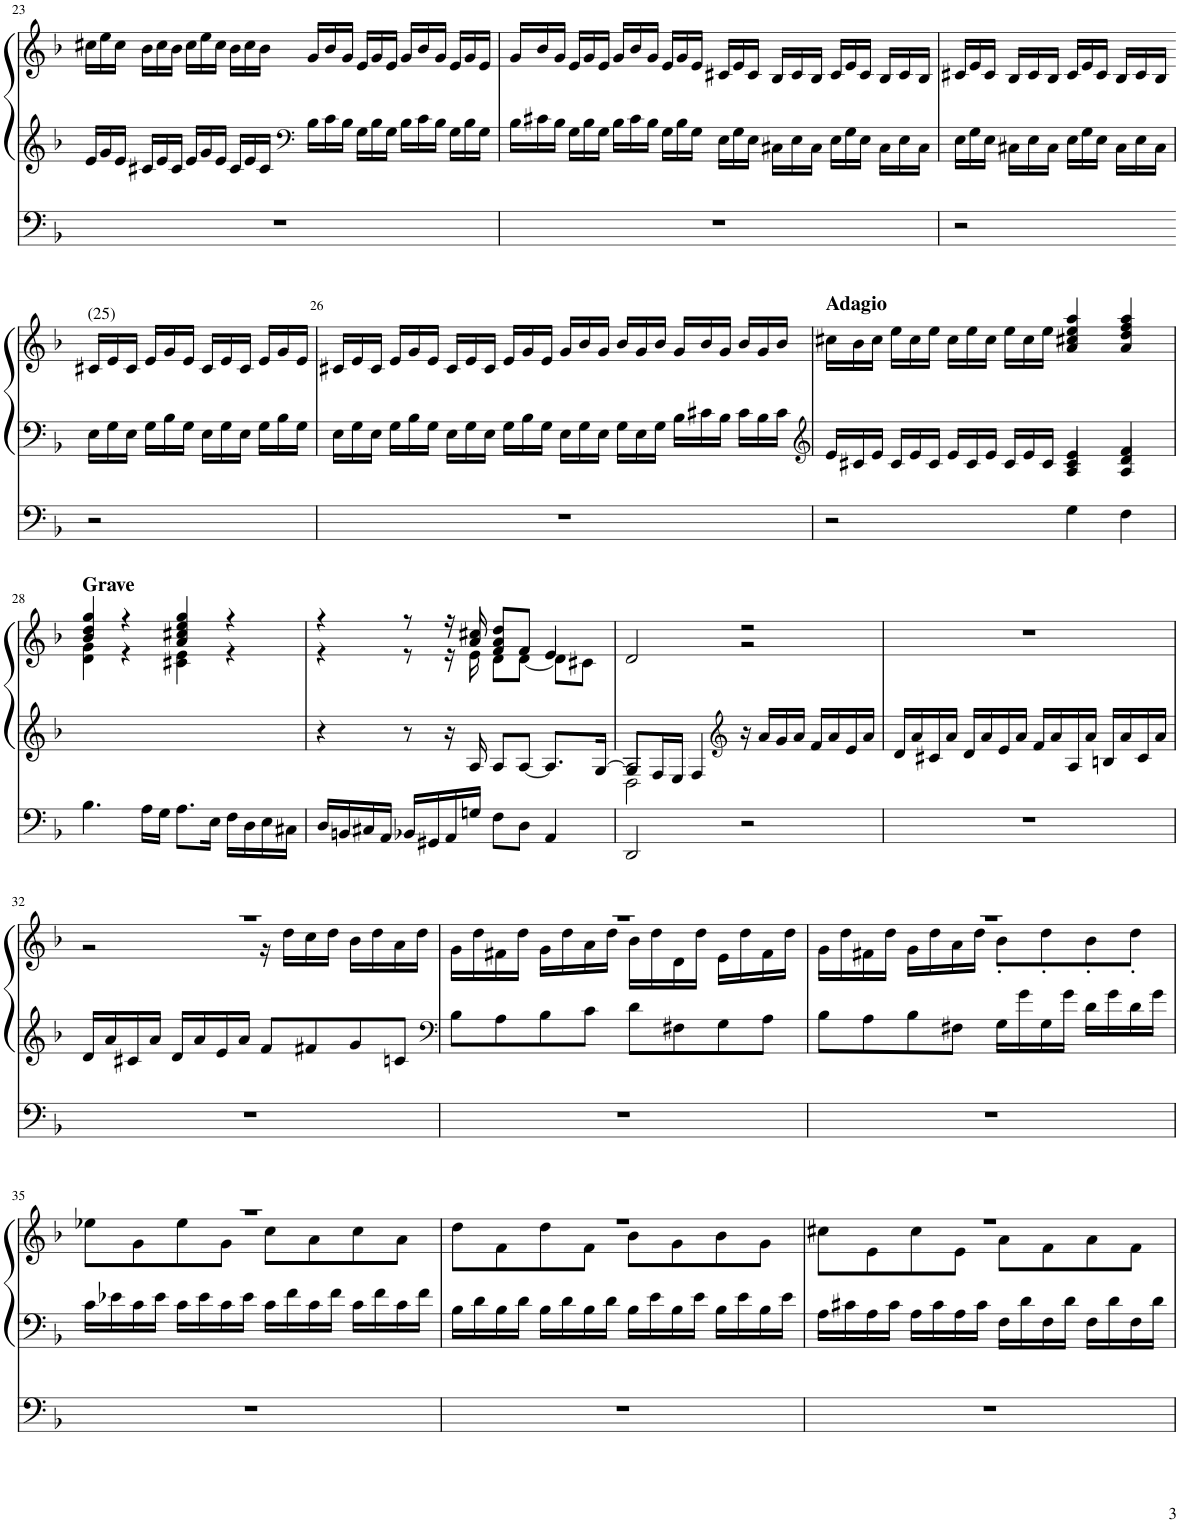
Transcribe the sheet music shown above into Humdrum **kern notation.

**kern	**kern	**kern
*part2	*part1	*part1
*staff3	*staff2	*staff1
*I"Organ	*I"Organ	*
!!LO:PB:g=z
*clefF4	*clefG2	*clefG2
*k[b-]	*k[b-]	*k[b-]
*M4/4	*M4/4	*M4/4
=23	=23	=23
1r	24e/LL	24cc#X\LL
.	24g/	24ee\
.	24e/JJ	24cc#\JJ
.	24c#X/LL	24b-\LL
.	24e/	24cc#\
.	24c#/JJ	24b-\JJ
.	24e/LL	24cc#\LL
.	24g/	24ee\
.	24e/JJ	24cc#\JJ
.	24c#/LL	24b-\LL
.	24e/	24cc#\
.	24c#/JJ	24b-\JJ
*	*clefF4	*
.	24B-\LL	24g/LL
.	24c#\	24b-/
.	24B-\JJ	24g/JJ
.	24G\LL	24e/LL
.	24B-\	24g/
.	24G\JJ	24e/JJ
.	24B-\LL	24g/LL
.	24c#\	24b-/
.	24B-\JJ	24g/JJ
.	24G\LL	24e/LL
.	24B-\	24g/
.	24G\JJ	24e/JJ
=24	=24	=24
1r	24B-\LL	24g/LL
.	24c#X\	24b-/
.	24B-\JJ	24g/JJ
.	24G\LL	24e/LL
.	24B-\	24g/
.	24G\JJ	24e/JJ
.	24B-\LL	24g/LL
.	24c#\	24b-/
.	24B-\JJ	24g/JJ
.	24G\LL	24e/LL
.	24B-\	24g/
.	24G\JJ	24e/JJ
.	24E\LL	24c#X/LL
.	24G\	24e/
.	24E\JJ	24c#/JJ
.	24C#X\LL	24B-/LL
.	24E\	24c#/
.	24C#\JJ	24B-/JJ
.	24E\LL	24c#/LL
.	24G\	24e/
.	24E\JJ	24c#/JJ
.	24C#\LL	24B-/LL
.	24E\	24c#/
.	24C#\JJ	24B-/JJ
=25	=25	=25
2r	24E\LL	24c#X/LL
.	24G\	24e/
.	24E\JJ	24c#/JJ
.	24C#X\LL	24B-/LL
.	24E\	24c#/
.	24C#\JJ	24B-/JJ
.	24E\LL	24c#/LL
.	24G\	24e/
.	24E\JJ	24c#/JJ
.	24C#\LL	24B-/LL
.	24E\	24c#/
.	24C#\JJ	24B-/JJ
!!LO:LB:g=z
=25X2-	=25X2-	=25X2-
!	!	!LO:TX:a:t=(25)
2r	24E\LL	24c#X/LL
.	24G\	24e/
.	24E\JJ	24c#/JJ
.	24G\LL	24e/LL
.	24B-\	24g/
.	24G\JJ	24e/JJ
.	24E\LL	24c#/LL
.	24G\	24e/
.	24E\JJ	24c#/JJ
.	24G\LL	24e/LL
.	24B-\	24g/
.	24G\JJ	24e/JJ
=26	=26	=26
1r	24E\LL	24c#X/LL
.	24G\	24e/
.	24E\JJ	24c#/JJ
.	24G\LL	24e/LL
.	24B-\	24g/
.	24G\JJ	24e/JJ
.	24E\LL	24c#/LL
.	24G\	24e/
.	24E\JJ	24c#/JJ
.	24G\LL	24e/LL
.	24B-\	24g/
.	24G\JJ	24e/JJ
.	24E\LL	24g/LL
.	24G\	24b-/
.	24E\JJ	24g/JJ
.	24G\LL	24b-/LL
.	24E\	24g/
.	24G\JJ	24b-/JJ
.	24B-\LL	24g/LL
.	24c#X\	24b-/
.	24B-\JJ	24g/JJ
.	24c#\LL	24b-/LL
.	24B-\	24g/
.	24c#\JJ	24b-/JJ
=27	=27	=27
*	*clefG2	*
*	*^	*
!	!	!	!LO:TX:a:B:t=Adagio
2r	2ryy	24e/LL	24cc#X\LL
.	.	24c#X/	24b-\
.	.	24e/JJ	24cc#\JJ
.	.	24c#/LL	24ee\LL
.	.	24e/	24cc#\
.	.	24c#/JJ	24ee\JJ
.	.	24e/LL	24cc#\LL
.	.	24c#/	24ee\
.	.	24e/JJ	24cc#\JJ
.	.	24c#/LL	24ee\LL
.	.	24e/	24cc#\
.	.	24c#/JJ	24ee\JJ
4G\	4c#/ 4e/	4A/	4a/ 4cc#X/ 4ee/ 4aa/
4F\	4d/ 4f/	4A/	4a/ 4dd/ 4ff/ 4aa/
!!LO:LB:g=z
=28	=28	=28	=28
*	*	*	*^
!	!	!	!LO:TX:a:B:t=Grave	!
*	*v	*v	*	*
4.B-\	1ryy	4b-/ 4dd/ 4gg/	4d\ 4g\
.	.	4r	4r
16A\LL	.	.	.
16G\JJ	.	.	.
8.A\L	.	4a/ 4cc#X/ 4ee/ 4gg/	4c#X\ 4e\
16E\Jk	.	.	.
16F\LL	.	4r	4r
16D\	.	.	.
16E\	.	.	.
16C#X\JJ	.	.	.
=29	=29	=29	=29
16D/LL	4r	4r	4r
16BBn/	.	.	.
16C#X/	.	.	.
16AA/JJ	.	.	.
16BB-X/LL	8r	8r	8r
16GG#X/	.	.	.
16AA/	16r	16r	16r
16Gn/JJ	16A/	16a/ 16cc#X/	16e\
8F\L	8A/L	8f/ 8a/ 8dd/L	8d\L
8D\J	[8A/J	8f/J	[8d\J
4AA/	8.A/L]	4e/	8d\L]
.	.	.	8c#X\J
.	[16G/Jk	.	.
=30	=30	=30	=30
*	*^	*	*
*	*	*^	*	*
2DD/	8G/L]	2D\	2A/	2d/	2ryy
.	16F/L	.	.	.	.
.	16E/JJ	.	.	.	.
.	4F/	.	.	.	.
*	*clefG2	*	*	*	*
2r	16r	2ryy	2ryy	2r	2r
.	16a/LL	.	.	.	.
.	16g/	.	.	.	.
.	16a/JJ	.	.	.	.
.	16f/LL	.	.	.	.
.	16a/	.	.	.	.
.	16e/	.	.	.	.
.	16a/JJ	.	.	.	.
*	*v	*v	*v	*	*
*	*	*v	*v
=31	=31	=31
1r	16d/LL	1r
.	16a/	.
.	16c#X/	.
.	16a/JJ	.
.	16d/LL	.
.	16a/	.
.	16e/	.
.	16a/JJ	.
.	16f/LL	.
.	16a/	.
.	16A/	.
.	16a/JJ	.
.	16Bn/LL	.
.	16a/	.
.	16c#/	.
.	16a/JJ	.
!!LO:LB:g=z
=32	=32	=32
*	*	*^
1r	16d/LL	1r	2r
.	16a/	.	.
.	16c#X/	.	.
.	16a/JJ	.	.
.	16d/LL	.	.
.	16a/	.	.
.	16e/	.	.
.	16a/JJ	.	.
.	8f/L	.	16r
.	.	.	16dd\LL
.	8f#X/	.	16cc\
.	.	.	16dd\JJ
.	8g/	.	16b-\LL
.	.	.	16dd\
.	8cn/J	.	16a\
.	.	.	16dd\JJ
=33	=33	=33	=33
*	*clefF4	*	*
1r	8B-\L	1r	16g\LL
.	.	.	16dd\
.	8A\	.	16f#X\
.	.	.	16dd\JJ
.	8B-\	.	16g\LL
.	.	.	16dd\
.	8c\J	.	16a\
.	.	.	16dd\JJ
.	8d\L	.	16b-\LL
.	.	.	16dd\
.	8F#X\	.	16d\
.	.	.	16dd\JJ
.	8G\	.	16e\LL
.	.	.	16dd\
.	8A\J	.	16f#\
.	.	.	16dd\JJ
=34	=34	=34	=34
1r	8B-\L	1r	16g\LL
.	.	.	16dd\
.	8A\	.	16f#X\
.	.	.	16dd\JJ
.	8B-\	.	16g\LL
.	.	.	16dd\
.	8F#X\J	.	16a\
.	.	.	16dd\JJ
.	16G\LL	.	8b-'\L
.	16g\	.	.
.	16G\	.	8dd'\
.	16g\JJ	.	.
.	16d\LL	.	8b-'\
.	16g\	.	.
.	16d\	.	8dd'\J
.	16g\JJ	.	.
!!LO:LB:g=z	!!
=35	=35	=35	=35
1r	16c\LL	1r	8ee-X\L
.	16e-X\	.	.
.	16c\	.	8g\
.	16e-\JJ	.	.
.	16c\LL	.	8ee-\
.	16e-\	.	.
.	16c\	.	8g\J
.	16e-\JJ	.	.
.	16c\LL	.	8cc\L
.	16f\	.	.
.	16c\	.	8a\
.	16f\JJ	.	.
.	16c\LL	.	8cc\
.	16f\	.	.
.	16c\	.	8a\J
.	16f\JJ	.	.
=36	=36	=36	=36
1r	16B-\LL	1r	8dd\L
.	16d\	.	.
.	16B-\	.	8f\
.	16d\JJ	.	.
.	16B-\LL	.	8dd\
.	16d\	.	.
.	16B-\	.	8f\J
.	16d\JJ	.	.
.	16B-\LL	.	8b-\L
.	16e\	.	.
.	16B-\	.	8g\
.	16e\JJ	.	.
.	16B-\LL	.	8b-\
.	16e\	.	.
.	16B-\	.	8g\J
.	16e\JJ	.	.
=37	=37	=37	=37
1r	16A\LL	1r	8cc#X\L
.	16c#X\	.	.
.	16A\	.	8e\
.	16c#\JJ	.	.
.	16A\LL	.	8cc#\
.	16c#\	.	.
.	16A\	.	8e\J
.	16c#\JJ	.	.
.	16F\LL	.	8a\L
.	16d\	.	.
.	16F\	.	8f\
.	16d\JJ	.	.
.	16F\LL	.	8a\
.	16d\	.	.
.	16F\	.	8f\J
.	16d\JJ	.	.
*	*	*v	*v
=	=	=
*-	*-	*-
